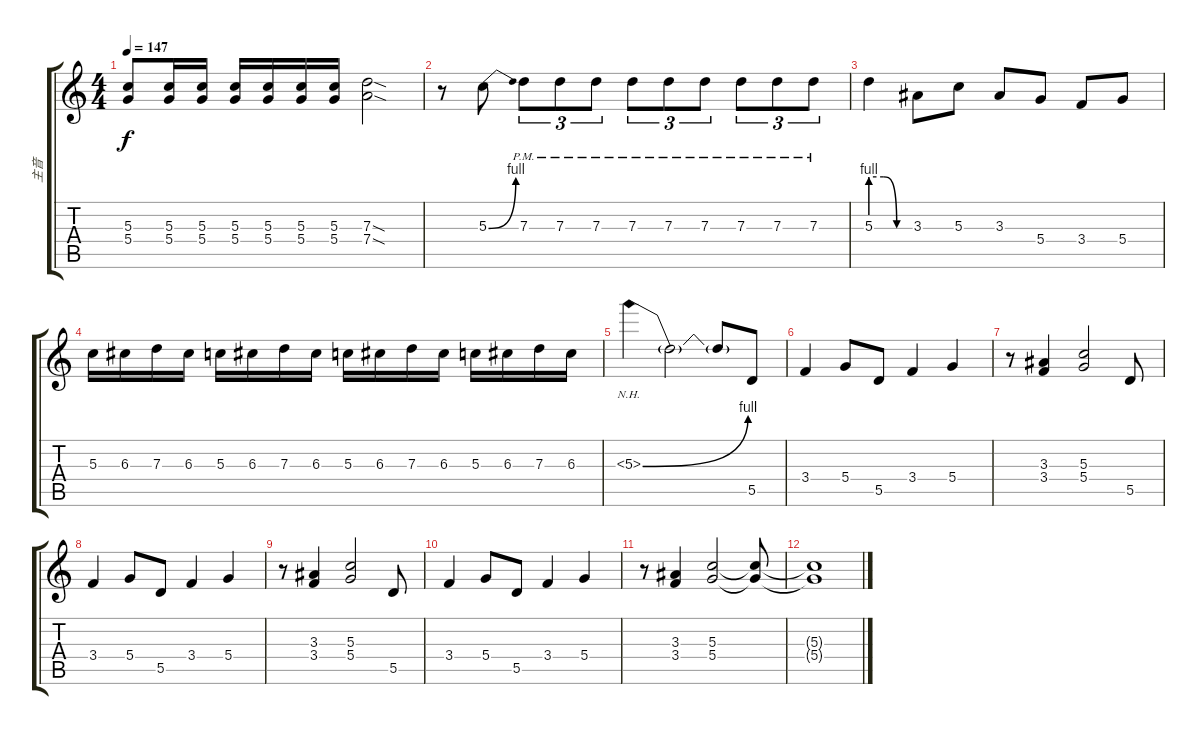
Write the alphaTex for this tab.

\track ("主音" "主音") {instrument distortionguitar}
\staff {score tabs}
\tuning (E4 B3 G3 D3 A2 E2) {hide}
\ts (4 4)
\tempo 147
\clef g2
\ks c
(5.3 5.4).8{dy f} (5.3 5.4).16 (5.3 5.4).16 (5.3 5.4).16 (5.3 5.4).16 (5.3 5.4).16 (5.3 5.4).16 (7.3{sod} 7.4{sod}).2 |
r.8 5.3{be (bend 0 0 60 4)}.8 7.3{pm}.8{tu (3 2)} 7.3{pm}.8{tu (3 2)} 7.3{pm}.8{tu (3 2)} 7.3{pm}.8{tu (3 2)} 7.3{pm}.8{tu (3 2)} 7.3{pm}.8{tu (3 2)} 7.3{pm}.8{tu (3 2)} 7.3{pm}.8{tu (3 2)} 7.3{pm}.8{tu (3 2)} |
5.3{be (custom 0 4 20 4 40 0 60 0)}.4 3.3.8 5.3.8 3.3.8 5.4.8 3.4.8 5.4.8 |
5.3.16 6.3.16 7.3.16 6.3.16 5.3.16 6.3.16 7.3.16 6.3.16 5.3.16 6.3.16 7.3.16 6.3.16 5.3.16 6.3.16 7.3.16 6.3.16 |
5.3{be (bend 0 0 60 4) nh}.4 5.3{t}.2 5.3{t}.8 5.5.8 |
3.4.4 5.4.8 5.5.8 3.4.4 5.4.4 |
r.8 (3.3 3.4).4 (5.3 5.4).2 5.5.8 |
3.4.4 5.4.8 5.5.8 3.4.4 5.4.4 |
r.8 (3.3 3.4).4 (5.3 5.4).2 5.5.8 |
3.4.4 5.4.8 5.5.8 3.4.4 5.4.4 |
r.8 (3.3 3.4).4 (5.3 5.4).2 (5.3{t} 5.4{t}).8 |
(5.3{t} 5.4{t}).1
